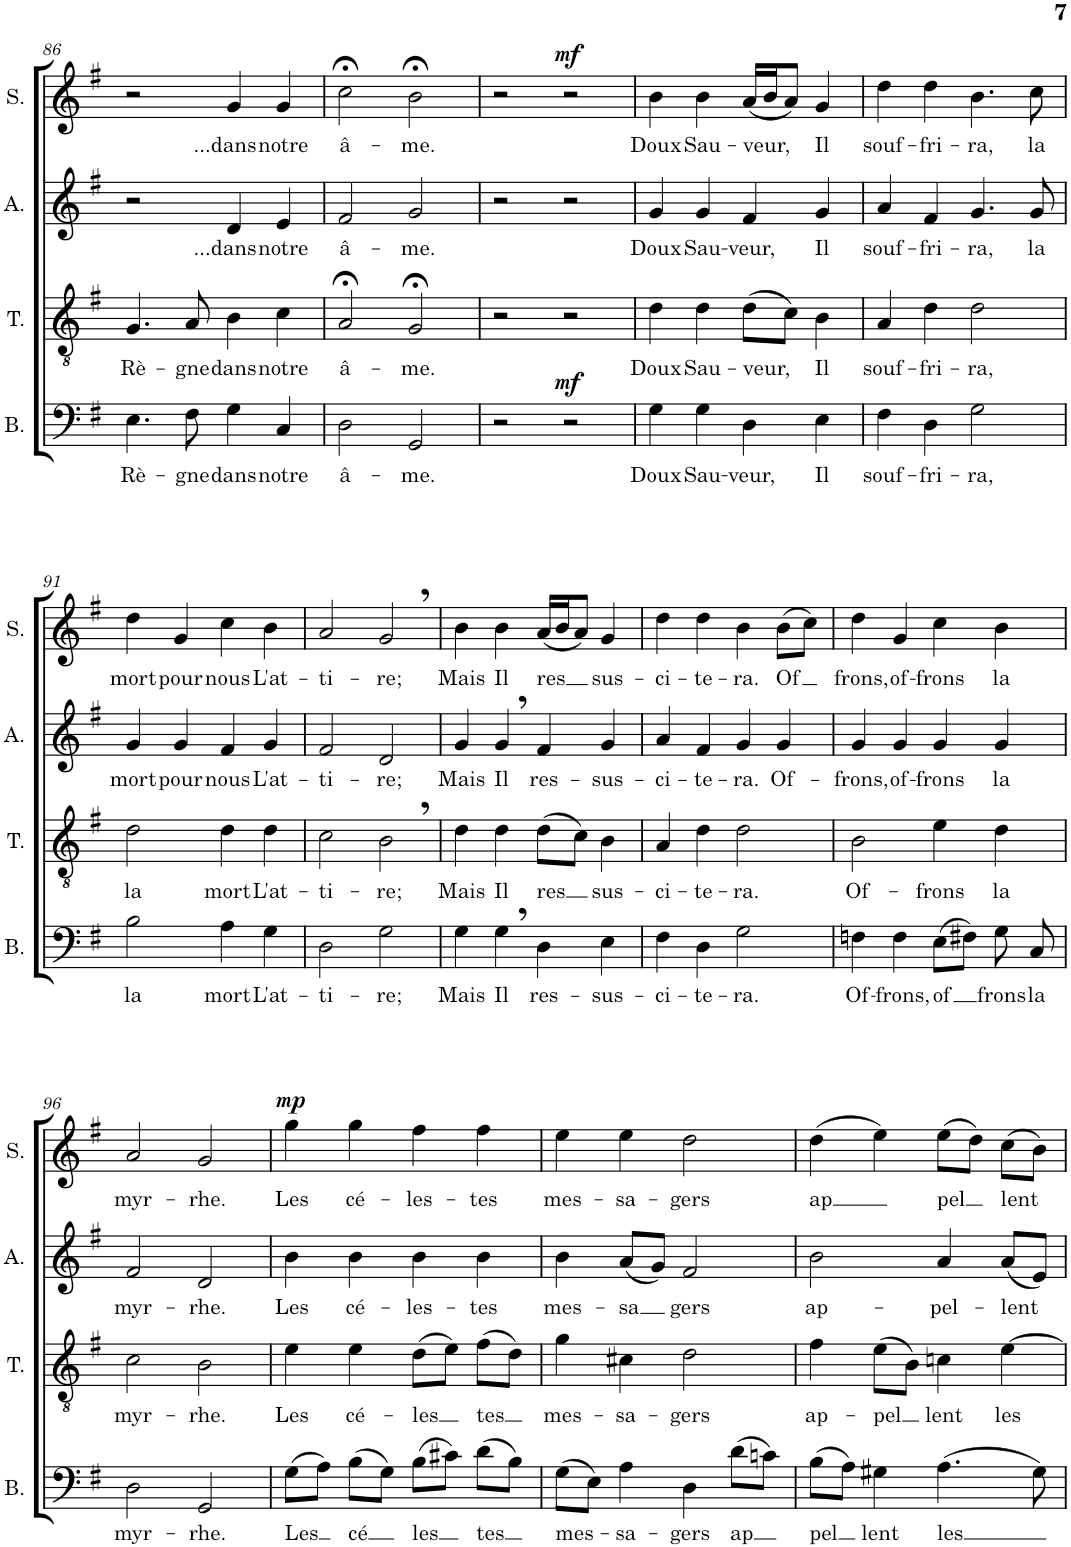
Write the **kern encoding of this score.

**kern	**text	**dynam	**kern	**text	**kern	**text	**kern	**text	**dynam
*part4	*part4	*part4	*part3	*part3	*part2	*part2	*part1	*part1	*part1
*staff4	*staff4	*staff4	*staff3	*staff3	*staff2	*staff2	*staff1	*staff1	*staff1
*I"Basse	*	*	*I"Ténor	*	*I"Alto	*	*I"Soprano	*	*
*I'B.	*	*	*I'T.	*	*I'A.	*	*I'S.	*	*
!!LO:PB:g=z
*clefF4	*	*	*clefGv2	*	*clefG2	*	*clefG2	*	*
*k[f#]	*	*	*k[f#]	*	*k[f#]	*	*k[f#]	*	*
*M4/4	*	*	*M4/4	*	*M4/4	*	*M4/4	*	*
*met(c)	*	*	*met(c)	*	*met(c)	*	*met(c)	*	*
=86	=86	=86	=86	=86	=86	=86	=86	=86	=86
!	!LO:LY:b	!	!	!LO:LY:b	!	!	!	!	!
4.E\	Rè-	.	4.G/	Rè-	2r	.	2r	.	.
!	!LO:LY:b	!	!	!LO:LY:b	!	!	!	!	!
8F#\	-gne	.	8A/	-gne	.	.	.	.	.
!	!LO:LY:b	!	!	!LO:LY:b	!	!LO:LY:b	!	!LO:LY:b	!
4G\	dans	.	4B\	dans	4d/	...dans	4g/	...dans	.
!	!LO:LY:b	!	!	!LO:LY:b	!	!LO:LY:b	!	!LO:LY:b	!
4C/	notre	.	4c\	notre	4e/	notre	4g/	notre	.
=87	=87	=87	=87	=87	=87	=87	=87	=87	=87
!	!LO:LY:b	!	!	!LO:LY:b	!	!LO:LY:b	!	!LO:LY:b	!
2D\	â-	.	2A;</	â-	2f#/	â-	2cc;<\	â-	.
!	!LO:LY:b	!	!	!LO:LY:b	!	!LO:LY:b	!	!LO:LY:b	!
2GG/	-me.	.	2G;</	-me.	2g/	-me.	2b;<\	-me.	.
=88	=88	=88	=88	=88	=88	=88	=88	=88	=88
2r	.	.	2r	.	2r	.	2r	.	.
!	!	!LO:DY:a	!	!	!	!	!	!	!LO:DY:a
2r	.	mf	2r	.	2r	.	2r	.	mf
=89	=89	=89	=89	=89	=89	=89	=89	=89	=89
!	!LO:LY:b	!	!	!LO:LY:b	!	!LO:LY:b	!	!LO:LY:b	!
4G\	Doux	.	4d\	Doux	4g/	Doux	4b\	Doux	.
!	!LO:LY:b	!	!	!LO:LY:b	!	!LO:LY:b	!	!LO:LY:b	!
4G\	Sau-	.	4d\	Sau-	4g/	Sau-	4b\	Sau-	.
!	!LO:LY:b	!	!	!LO:LY:b	!	!LO:LY:b	!	!LO:LY:b	!
4D\	-veur,	.	(8d\L	-veur,	4f#/	-veur,	(16a/LL	-veur,	.
.	.	.	.	.	.	.	16b/J	.	.
.	.	.	8c\J)	.	.	.	8a/J)	.	.
!	!LO:LY:b	!	!	!LO:LY:b	!	!LO:LY:b	!	!LO:LY:b	!
4E\	Il	.	4B\	Il	4g/	Il	4g/	Il	.
=90	=90	=90	=90	=90	=90	=90	=90	=90	=90
!	!LO:LY:b	!	!	!LO:LY:b	!	!LO:LY:b	!	!LO:LY:b	!
4F#\	souf-	.	4A/	souf-	4a/	souf-	4dd\	souf-	.
!	!LO:LY:b	!	!	!LO:LY:b	!	!LO:LY:b	!	!LO:LY:b	!
4D\	-fri-	.	4d\	-fri-	4f#/	-fri-	4dd\	-fri-	.
!	!LO:LY:b	!	!	!LO:LY:b	!	!LO:LY:b	!	!LO:LY:b	!
2G\	-ra,	.	2d\	-ra,	4.g/	-ra,	4.b\	-ra,	.
!	!	!	!	!	!	!LO:LY:b	!	!LO:LY:b	!
.	.	.	.	.	8g/	la	8cc\	la	.
!!LO:LB:g=z
=91	=91	=91	=91	=91	=91	=91	=91	=91	=91
!	!LO:LY:b	!	!	!LO:LY:b	!	!LO:LY:b	!	!LO:LY:b	!
2B\	la	.	2d\	la	4g/	mort	4dd\	mort	.
!	!	!	!	!	!	!LO:LY:b	!	!LO:LY:b	!
.	.	.	.	.	4g/	pour	4g/	pour	.
!	!LO:LY:b	!	!	!LO:LY:b	!	!LO:LY:b	!	!LO:LY:b	!
4A\	mort	.	4d\	mort	4f#/	nous	4cc\	nous	.
!	!LO:LY:b	!	!	!LO:LY:b	!	!LO:LY:b	!	!LO:LY:b	!
4G\	L'at-	.	4d\	L'at-	4g/	L'at-	4b\	L'at-	.
=92	=92	=92	=92	=92	=92	=92	=92	=92	=92
!	!LO:LY:b	!	!	!LO:LY:b	!	!LO:LY:b	!	!LO:LY:b	!
2D\	-ti-	.	2c\	-ti-	2f#/	-ti-	2a/	-ti-	.
!	!LO:LY:b	!	!	!LO:LY:b	!	!LO:LY:b	!	!LO:LY:b	!
2G\	-re;	.	2B,\	-re;	2d/	-re;	2g,/	-re;	.
=93	=93	=93	=93	=93	=93	=93	=93	=93	=93
!	!LO:LY:b	!	!	!LO:LY:b	!	!LO:LY:b	!	!LO:LY:b	!
4G\	Mais	.	4d\	Mais	4g/	Mais	4b\	Mais	.
!	!LO:LY:b	!	!	!LO:LY:b	!	!LO:LY:b	!	!LO:LY:b	!
4G,\	Il	.	4d\	Il	4g,/	Il	4b\	Il	.
!	!LO:LY:b	!	!	!LO:LY:b	!	!LO:LY:b	!	!LO:LY:b	!
4D\	res-	.	(8d\L	-res	4f#/	res-	(16a/LL	res	.
.	.	.	.	.	.	.	16b/J	.	.
.	.	.	8c\J)	.	.	.	8a/J)	.	.
!	!LO:LY:b	!	!	!LO:LY:b	!	!LO:LY:b	!	!LO:LY:b	!
4E\	-sus-	.	4B\	sus-	4g/	-sus-	4g/	sus-	.
=94	=94	=94	=94	=94	=94	=94	=94	=94	=94
!	!LO:LY:b	!	!	!LO:LY:b	!	!LO:LY:b	!	!LO:LY:b	!
4F#\	-ci-	.	4A/	-ci-	4a/	-ci-	4dd\	-ci-	.
!	!LO:LY:b	!	!	!LO:LY:b	!	!LO:LY:b	!	!LO:LY:b	!
4D\	-te-	.	4d\	-te-	4f#/	-te-	4dd\	-te-	.
!	!LO:LY:b	!	!	!LO:LY:b	!	!LO:LY:b	!	!LO:LY:b	!
2G\	-ra.	.	2d\	-ra.	4g/	-ra.	4b\	-ra.	.
!	!	!	!	!	!	!LO:LY:b	!	!LO:LY:b	!
.	.	.	.	.	4g/	Of-	(8b\L	Of	.
.	.	.	.	.	.	.	8cc\J)	.	.
=95	=95	=95	=95	=95	=95	=95	=95	=95	=95
!	!LO:LY:b	!	!	!LO:LY:b	!	!LO:LY:b	!	!LO:LY:b	!
4Fn\	Of-	.	2B\	Of-	4g/	-frons,	4dd\	frons,	.
!	!LO:LY:b	!	!	!	!	!LO:LY:b	!	!LO:LY:b	!
4F\	-frons,	.	.	.	4g/	of-	4g/	of-	.
!	!LO:LY:b	!	!	!LO:LY:b	!	!LO:LY:b	!	!LO:LY:b	!
(8E\L	of	.	4e\	-frons	4g/	-frons	4cc\	-frons	.
8F#X\J)	.	.	.	.	.	.	.	.	.
!	!LO:LY:b	!	!	!LO:LY:b	!	!LO:LY:b	!	!LO:LY:b	!
8G\	frons	.	4d\	la	4g/	la	4b\	la	.
!	!LO:LY:b	!	!	!	!	!	!	!	!
8C/	la	.	.	.	.	.	.	.	.
!!LO:LB:g=z
=96	=96	=96	=96	=96	=96	=96	=96	=96	=96
!	!LO:LY:b	!	!	!LO:LY:b	!	!LO:LY:b	!	!LO:LY:b	!
2D\	myr-	.	2c\	myr-	2f#/	myr-	2a/	myr-	.
!	!LO:LY:b	!	!	!LO:LY:b	!	!LO:LY:b	!	!LO:LY:b	!
2GG/	-rhe.	.	2B\	-rhe.	2d/	-rhe.	2g/	-rhe.	.
=97	=97	=97	=97	=97	=97	=97	=97	=97	=97
!	!LO:LY:b	!	!	!LO:LY:b	!	!LO:LY:b	!	!LO:LY:b	!LO:DY:a
(8G\L	Les	.	4e\	Les	4b\	Les	4gg\	Les	mp
8A\J)	.	.	.	.	.	.	.	.	.
!	!LO:LY:b	!	!	!LO:LY:b	!	!LO:LY:b	!	!LO:LY:b	!
(8B\L	cé	.	4e\	cé-	4b\	cé-	4gg\	cé-	.
8G\J)	.	.	.	.	.	.	.	.	.
!	!LO:LY:b	!	!	!LO:LY:b	!	!LO:LY:b	!	!LO:LY:b	!
(8B\L	les	.	(8d\L	-les	4b\	-les-	4ff#\	-les-	.
8c#X\J)	.	.	8e\J)	.	.	.	.	.	.
!	!LO:LY:b	!	!	!LO:LY:b	!	!LO:LY:b	!	!LO:LY:b	!
(8d\L	tes	.	(8f#\L	tes	4b\	-tes	4ff#\	-tes	.
8B\J)	.	.	8d\J)	.	.	.	.	.	.
=98	=98	=98	=98	=98	=98	=98	=98	=98	=98
!	!LO:LY:b	!	!	!LO:LY:b	!	!LO:LY:b	!	!LO:LY:b	!
(8G\L	mes-	.	4g\	mes-	4b\	mes-	4ee\	mes-	.
8E\J)	.	.	.	.	.	.	.	.	.
!	!LO:LY:b	!	!	!LO:LY:b	!	!LO:LY:b	!	!LO:LY:b	!
4A\	-sa-	.	4c#X\	-sa-	(8a/L	-sa	4ee\	-sa-	.
.	.	.	.	.	8g/J)	.	.	.	.
!	!LO:LY:b	!	!	!LO:LY:b	!	!LO:LY:b	!	!LO:LY:b	!
4D\	-gers	.	2d\	-gers	2f#/	gers	2dd\	-gers	.
!	!LO:LY:b	!	!	!	!	!	!	!	!
(8d\L	ap	.	.	.	.	.	.	.	.
8cn\J)	.	.	.	.	.	.	.	.	.
=99	=99	=99	=99	=99	=99	=99	=99	=99	=99
!	!LO:LY:b	!	!	!LO:LY:b	!	!LO:LY:b	!	!LO:LY:b	!
(8B\L	pel	.	4f#\	ap-	2b\	ap-	(4dd\	ap	.
8A\J)	.	.	.	.	.	.	.	.	.
!	!LO:LY:b	!	!	!LO:LY:b	!	!	!	!	!
4G#X\	lent	.	(8e\L	-pel	.	.	4ee\)	.	.
.	.	.	8B\J)	.	.	.	.	.	.
!	!LO:LY:b	!	!	!LO:LY:b	!	!LO:LY:b	!	!LO:LY:b	!
(4.A\	les	.	4cn\	lent	4a/	-pel-	(8ee\L	pel	.
.	.	.	.	.	.	.	8dd\J)	.	.
!	!	!	!	!LO:LY:b	!	!LO:LY:b	!	!LO:LY:b	!
.	.	.	[4e\	les	(8a/L	-lent	(8cc\L	lent	.
8G#\)	.	.	.	.	8e/J)	.	8b\J)	.	.
=	=	=	=	=	=	=	=	=	=
*-	*-	*-	*-	*-	*-	*-	*-	*-	*-
